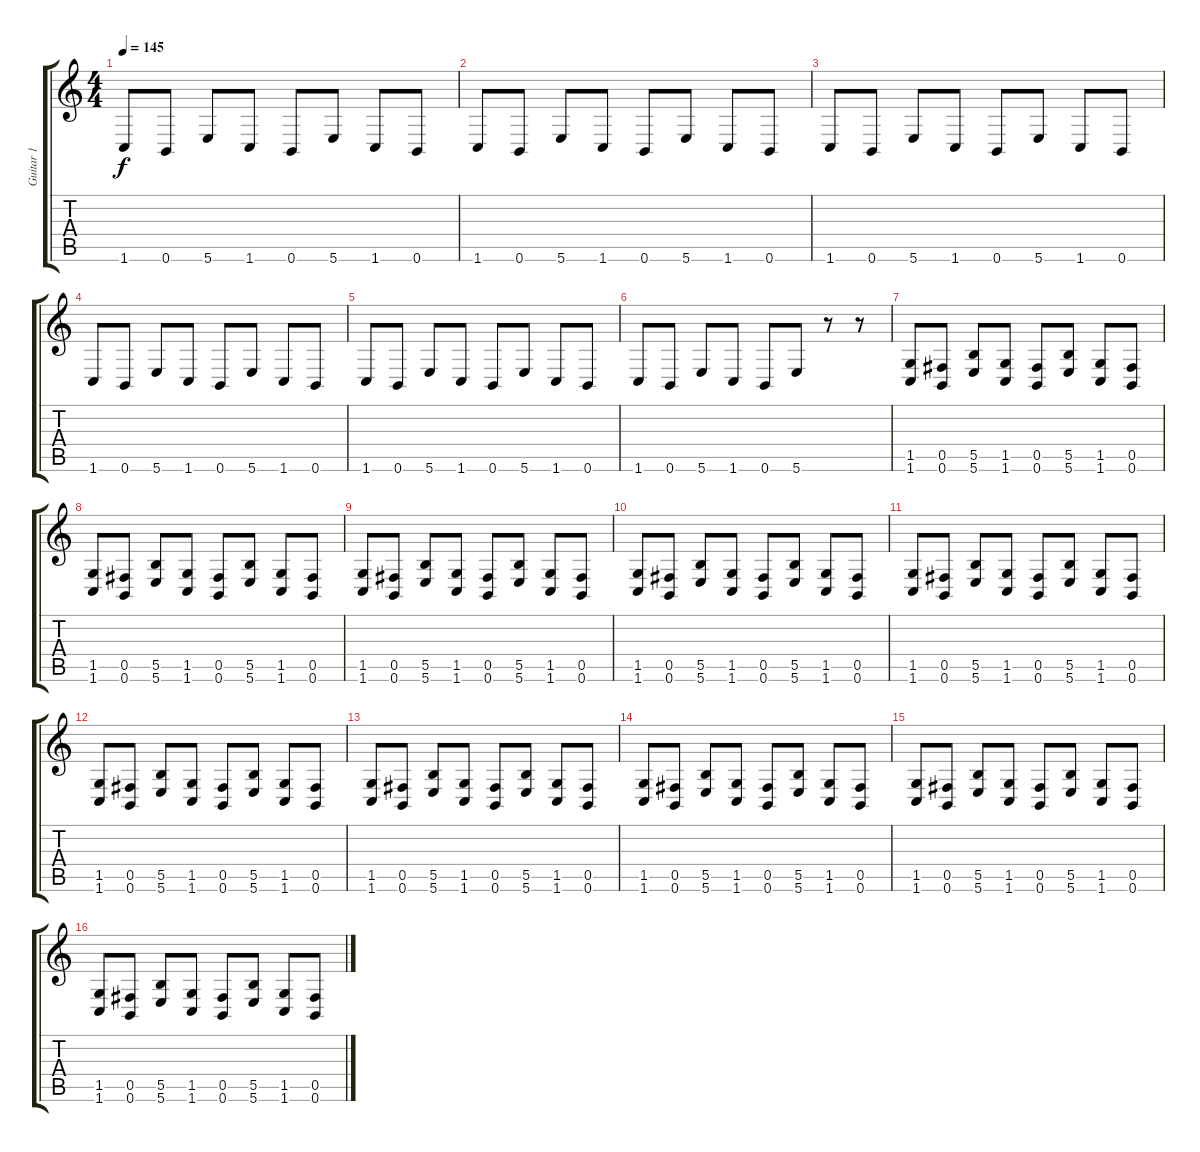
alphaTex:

\track ("Guitar 1" "Guitar 1") {instrument overdrivenguitar}
\staff {score tabs}
\tuning (Db4 Ab3 E3 B2 Gb2 B1) {hide}
\ts (4 4)
\tempo 145
\clef g2
\ks c
1.6.8{dy f instrument overdrivenguitar} 0.6.8 5.6.8 1.6.8 0.6.8 5.6.8 1.6.8 0.6.8 |
1.6.8 0.6.8 5.6.8 1.6.8 0.6.8 5.6.8 1.6.8 0.6.8 |
1.6.8 0.6.8 5.6.8 1.6.8 0.6.8 5.6.8 1.6.8 0.6.8 |
1.6.8 0.6.8 5.6.8 1.6.8 0.6.8 5.6.8 1.6.8 0.6.8 |
1.6.8 0.6.8 5.6.8 1.6.8 0.6.8 5.6.8 1.6.8 0.6.8 |
1.6.8 0.6.8 5.6.8 1.6.8 0.6.8 5.6.8 r.8 r.8 |
(1.5 1.6).8 (0.5 0.6).8 (5.5 5.6).8 (1.5 1.6).8 (0.5 0.6).8 (5.5 5.6).8 (1.5 1.6).8 (0.5 0.6).8 |
(1.5 1.6).8 (0.5 0.6).8 (5.5 5.6).8 (1.5 1.6).8 (0.5 0.6).8 (5.5 5.6).8 (1.5 1.6).8 (0.5 0.6).8 |
(1.5 1.6).8 (0.5 0.6).8 (5.5 5.6).8 (1.5 1.6).8 (0.5 0.6).8 (5.5 5.6).8 (1.5 1.6).8 (0.5 0.6).8 |
(1.5 1.6).8 (0.5 0.6).8 (5.5 5.6).8 (1.5 1.6).8 (0.5 0.6).8 (5.5 5.6).8 (1.5 1.6).8 (0.5 0.6).8 |
(1.5 1.6).8 (0.5 0.6).8 (5.5 5.6).8 (1.5 1.6).8 (0.5 0.6).8 (5.5 5.6).8 (1.5 1.6).8 (0.5 0.6).8 |
(1.5 1.6).8 (0.5 0.6).8 (5.5 5.6).8 (1.5 1.6).8 (0.5 0.6).8 (5.5 5.6).8 (1.5 1.6).8 (0.5 0.6).8 |
(1.5 1.6).8 (0.5 0.6).8 (5.5 5.6).8 (1.5 1.6).8 (0.5 0.6).8 (5.5 5.6).8 (1.5 1.6).8 (0.5 0.6).8 |
(1.5 1.6).8 (0.5 0.6).8 (5.5 5.6).8 (1.5 1.6).8 (0.5 0.6).8 (5.5 5.6).8 (1.5 1.6).8 (0.5 0.6).8 |
(1.5 1.6).8 (0.5 0.6).8 (5.5 5.6).8 (1.5 1.6).8 (0.5 0.6).8 (5.5 5.6).8 (1.5 1.6).8 (0.5 0.6).8 |
(1.5 1.6).8 (0.5 0.6).8 (5.5 5.6).8 (1.5 1.6).8 (0.5 0.6).8 (5.5 5.6).8 (1.5 1.6).8 (0.5 0.6).8
